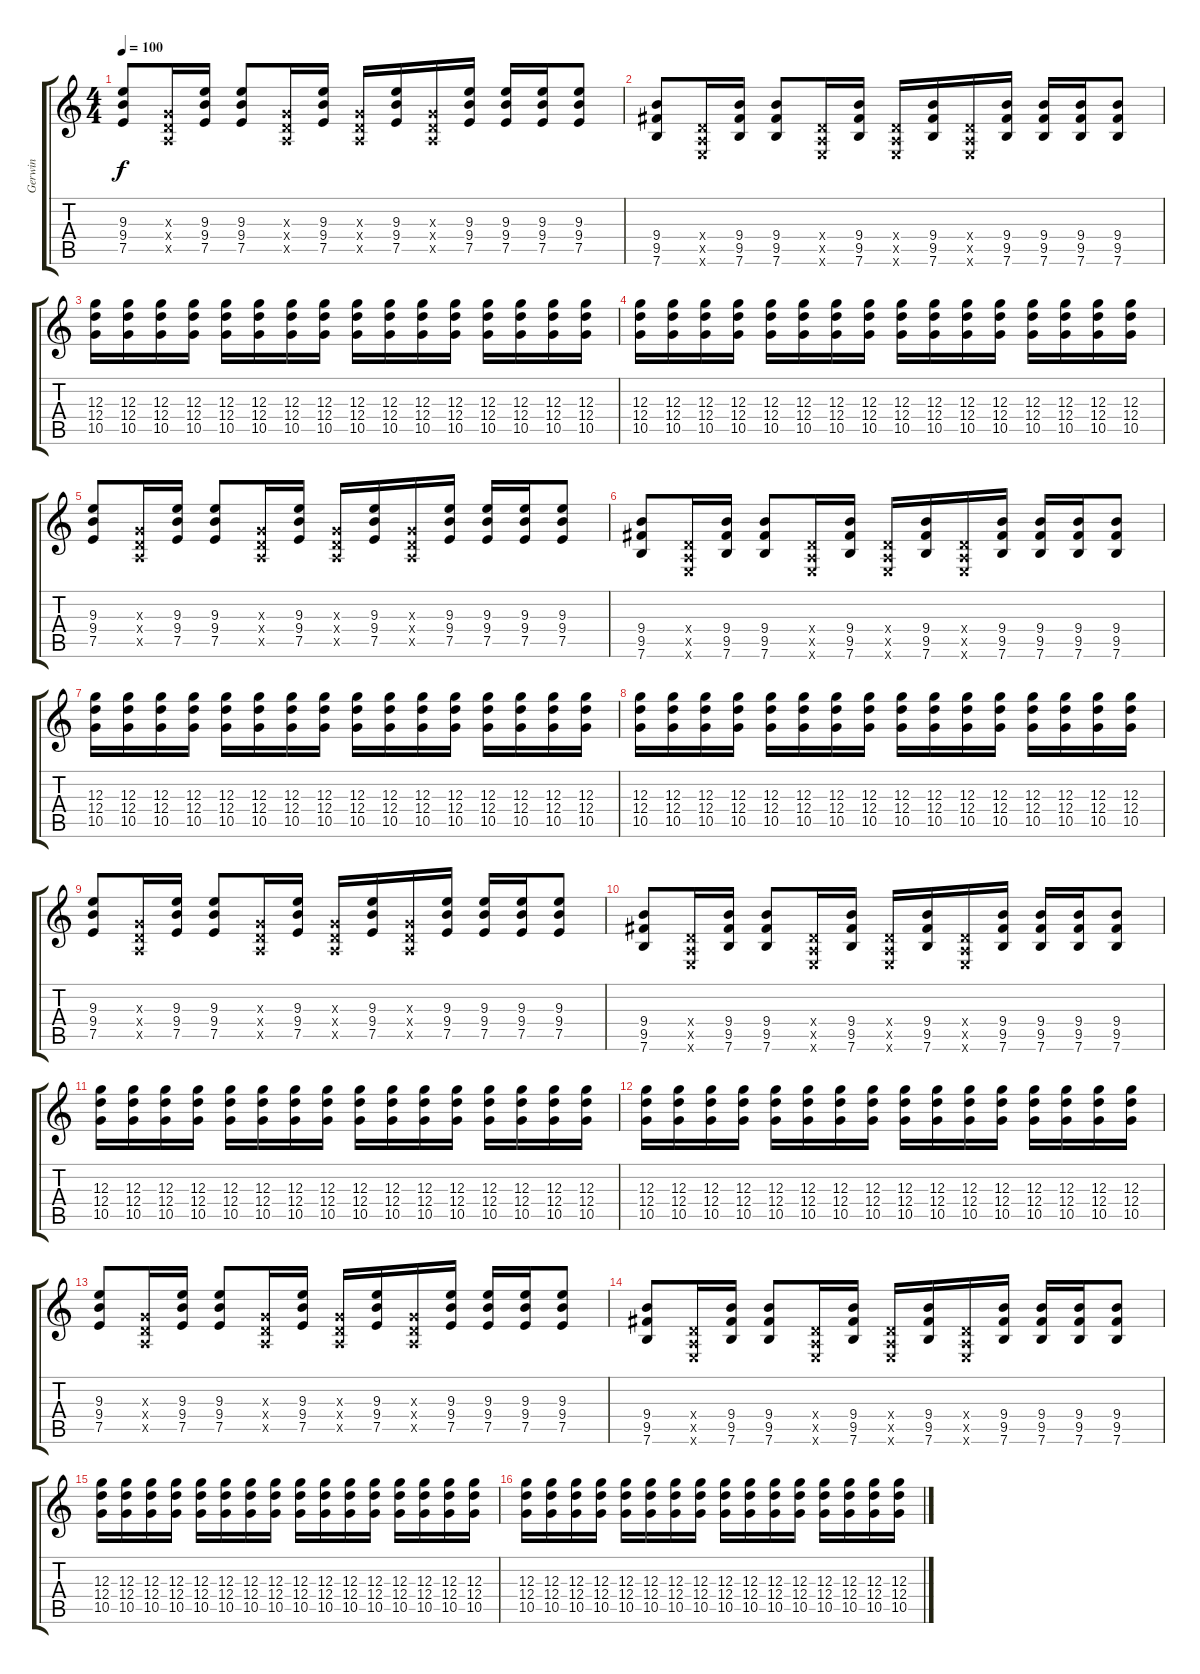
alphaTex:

\track ("Gerwin" "Gerwin") {instrument distortionguitar}
\staff {score tabs}
\tuning (E4 B3 G3 D3 A2 E2) {hide}
\ts (4 4)
\tempo 100
\clef g2
\ks c
(9.3 9.4 7.5).8{dy f} (0.3{x} 0.4{x} 0.5{x}).16 (9.3 9.4 7.5).16 (9.3 9.4 7.5).8 (0.3{x} 0.4{x} 0.5{x}).16 (9.3 9.4 7.5).16 (0.3{x} 0.4{x} 0.5{x}).16 (9.3 9.4 7.5).16 (0.3{x} 0.4{x} 0.5{x}).16 (9.3 9.4 7.5).16 (9.3 9.4 7.5).16 (9.3 9.4 7.5).16 (9.3 9.4 7.5).8 |
(9.4 9.5 7.6).8 (0.4{x} 0.5{x} 0.6{x}).16 (9.4 9.5 7.6).16 (9.4 9.5 7.6).8 (0.4{x} 0.5{x} 0.6{x}).16 (9.4 9.5 7.6).16 (0.4{x} 0.5{x} 0.6{x}).16 (9.4 9.5 7.6).16 (0.4{x} 0.5{x} 0.6{x}).16 (9.4 9.5 7.6).16 (9.4 9.5 7.6).16 (9.4 9.5 7.6).16 (9.4 9.5 7.6).8 |
(12.3 12.4 10.5).16 (12.3 12.4 10.5).16 (12.3 12.4 10.5).16 (12.3 12.4 10.5).16 (12.3 12.4 10.5).16 (12.3 12.4 10.5).16 (12.3 12.4 10.5).16 (12.3 12.4 10.5).16 (12.3 12.4 10.5).16 (12.3 12.4 10.5).16 (12.3 12.4 10.5).16 (12.3 12.4 10.5).16 (12.3 12.4 10.5).16 (12.3 12.4 10.5).16 (12.3 12.4 10.5).16 (12.3 12.4 10.5).16 |
(12.3 12.4 10.5).16 (12.3 12.4 10.5).16 (12.3 12.4 10.5).16 (12.3 12.4 10.5).16 (12.3 12.4 10.5).16 (12.3 12.4 10.5).16 (12.3 12.4 10.5).16 (12.3 12.4 10.5).16 (12.3 12.4 10.5).16 (12.3 12.4 10.5).16 (12.3 12.4 10.5).16 (12.3 12.4 10.5).16 (12.3 12.4 10.5).16 (12.3 12.4 10.5).16 (12.3 12.4 10.5).16 (12.3 12.4 10.5).16 |
(9.3 9.4 7.5).8 (0.3{x} 0.4{x} 0.5{x}).16 (9.3 9.4 7.5).16 (9.3 9.4 7.5).8 (0.3{x} 0.4{x} 0.5{x}).16 (9.3 9.4 7.5).16 (0.3{x} 0.4{x} 0.5{x}).16 (9.3 9.4 7.5).16 (0.3{x} 0.4{x} 0.5{x}).16 (9.3 9.4 7.5).16 (9.3 9.4 7.5).16 (9.3 9.4 7.5).16 (9.3 9.4 7.5).8 |
(9.4 9.5 7.6).8 (0.4{x} 0.5{x} 0.6{x}).16 (9.4 9.5 7.6).16 (9.4 9.5 7.6).8 (0.4{x} 0.5{x} 0.6{x}).16 (9.4 9.5 7.6).16 (0.4{x} 0.5{x} 0.6{x}).16 (9.4 9.5 7.6).16 (0.4{x} 0.5{x} 0.6{x}).16 (9.4 9.5 7.6).16 (9.4 9.5 7.6).16 (9.4 9.5 7.6).16 (9.4 9.5 7.6).8 |
(12.3 12.4 10.5).16 (12.3 12.4 10.5).16 (12.3 12.4 10.5).16 (12.3 12.4 10.5).16 (12.3 12.4 10.5).16 (12.3 12.4 10.5).16 (12.3 12.4 10.5).16 (12.3 12.4 10.5).16 (12.3 12.4 10.5).16 (12.3 12.4 10.5).16 (12.3 12.4 10.5).16 (12.3 12.4 10.5).16 (12.3 12.4 10.5).16 (12.3 12.4 10.5).16 (12.3 12.4 10.5).16 (12.3 12.4 10.5).16 |
(12.3 12.4 10.5).16 (12.3 12.4 10.5).16 (12.3 12.4 10.5).16 (12.3 12.4 10.5).16 (12.3 12.4 10.5).16 (12.3 12.4 10.5).16 (12.3 12.4 10.5).16 (12.3 12.4 10.5).16 (12.3 12.4 10.5).16 (12.3 12.4 10.5).16 (12.3 12.4 10.5).16 (12.3 12.4 10.5).16 (12.3 12.4 10.5).16 (12.3 12.4 10.5).16 (12.3 12.4 10.5).16 (12.3 12.4 10.5).16 |
(9.3 9.4 7.5).8 (0.3{x} 0.4{x} 0.5{x}).16 (9.3 9.4 7.5).16 (9.3 9.4 7.5).8 (0.3{x} 0.4{x} 0.5{x}).16 (9.3 9.4 7.5).16 (0.3{x} 0.4{x} 0.5{x}).16 (9.3 9.4 7.5).16 (0.3{x} 0.4{x} 0.5{x}).16 (9.3 9.4 7.5).16 (9.3 9.4 7.5).16 (9.3 9.4 7.5).16 (9.3 9.4 7.5).8 |
(9.4 9.5 7.6).8 (0.4{x} 0.5{x} 0.6{x}).16 (9.4 9.5 7.6).16 (9.4 9.5 7.6).8 (0.4{x} 0.5{x} 0.6{x}).16 (9.4 9.5 7.6).16 (0.4{x} 0.5{x} 0.6{x}).16 (9.4 9.5 7.6).16 (0.4{x} 0.5{x} 0.6{x}).16 (9.4 9.5 7.6).16 (9.4 9.5 7.6).16 (9.4 9.5 7.6).16 (9.4 9.5 7.6).8 |
(12.3 12.4 10.5).16 (12.3 12.4 10.5).16 (12.3 12.4 10.5).16 (12.3 12.4 10.5).16 (12.3 12.4 10.5).16 (12.3 12.4 10.5).16 (12.3 12.4 10.5).16 (12.3 12.4 10.5).16 (12.3 12.4 10.5).16 (12.3 12.4 10.5).16 (12.3 12.4 10.5).16 (12.3 12.4 10.5).16 (12.3 12.4 10.5).16 (12.3 12.4 10.5).16 (12.3 12.4 10.5).16 (12.3 12.4 10.5).16 |
(12.3 12.4 10.5).16 (12.3 12.4 10.5).16 (12.3 12.4 10.5).16 (12.3 12.4 10.5).16 (12.3 12.4 10.5).16 (12.3 12.4 10.5).16 (12.3 12.4 10.5).16 (12.3 12.4 10.5).16 (12.3 12.4 10.5).16 (12.3 12.4 10.5).16 (12.3 12.4 10.5).16 (12.3 12.4 10.5).16 (12.3 12.4 10.5).16 (12.3 12.4 10.5).16 (12.3 12.4 10.5).16 (12.3 12.4 10.5).16 |
(9.3 9.4 7.5).8 (0.3{x} 0.4{x} 0.5{x}).16 (9.3 9.4 7.5).16 (9.3 9.4 7.5).8 (0.3{x} 0.4{x} 0.5{x}).16 (9.3 9.4 7.5).16 (0.3{x} 0.4{x} 0.5{x}).16 (9.3 9.4 7.5).16 (0.3{x} 0.4{x} 0.5{x}).16 (9.3 9.4 7.5).16 (9.3 9.4 7.5).16 (9.3 9.4 7.5).16 (9.3 9.4 7.5).8 |
(9.4 9.5 7.6).8 (0.4{x} 0.5{x} 0.6{x}).16 (9.4 9.5 7.6).16 (9.4 9.5 7.6).8 (0.4{x} 0.5{x} 0.6{x}).16 (9.4 9.5 7.6).16 (0.4{x} 0.5{x} 0.6{x}).16 (9.4 9.5 7.6).16 (0.4{x} 0.5{x} 0.6{x}).16 (9.4 9.5 7.6).16 (9.4 9.5 7.6).16 (9.4 9.5 7.6).16 (9.4 9.5 7.6).8 |
(12.3 12.4 10.5).16 (12.3 12.4 10.5).16 (12.3 12.4 10.5).16 (12.3 12.4 10.5).16 (12.3 12.4 10.5).16 (12.3 12.4 10.5).16 (12.3 12.4 10.5).16 (12.3 12.4 10.5).16 (12.3 12.4 10.5).16 (12.3 12.4 10.5).16 (12.3 12.4 10.5).16 (12.3 12.4 10.5).16 (12.3 12.4 10.5).16 (12.3 12.4 10.5).16 (12.3 12.4 10.5).16 (12.3 12.4 10.5).16 |
(12.3 12.4 10.5).16 (12.3 12.4 10.5).16 (12.3 12.4 10.5).16 (12.3 12.4 10.5).16 (12.3 12.4 10.5).16 (12.3 12.4 10.5).16 (12.3 12.4 10.5).16 (12.3 12.4 10.5).16 (12.3 12.4 10.5).16 (12.3 12.4 10.5).16 (12.3 12.4 10.5).16 (12.3 12.4 10.5).16 (12.3 12.4 10.5).16 (12.3 12.4 10.5).16 (12.3 12.4 10.5).16 (12.3 12.4 10.5).16
